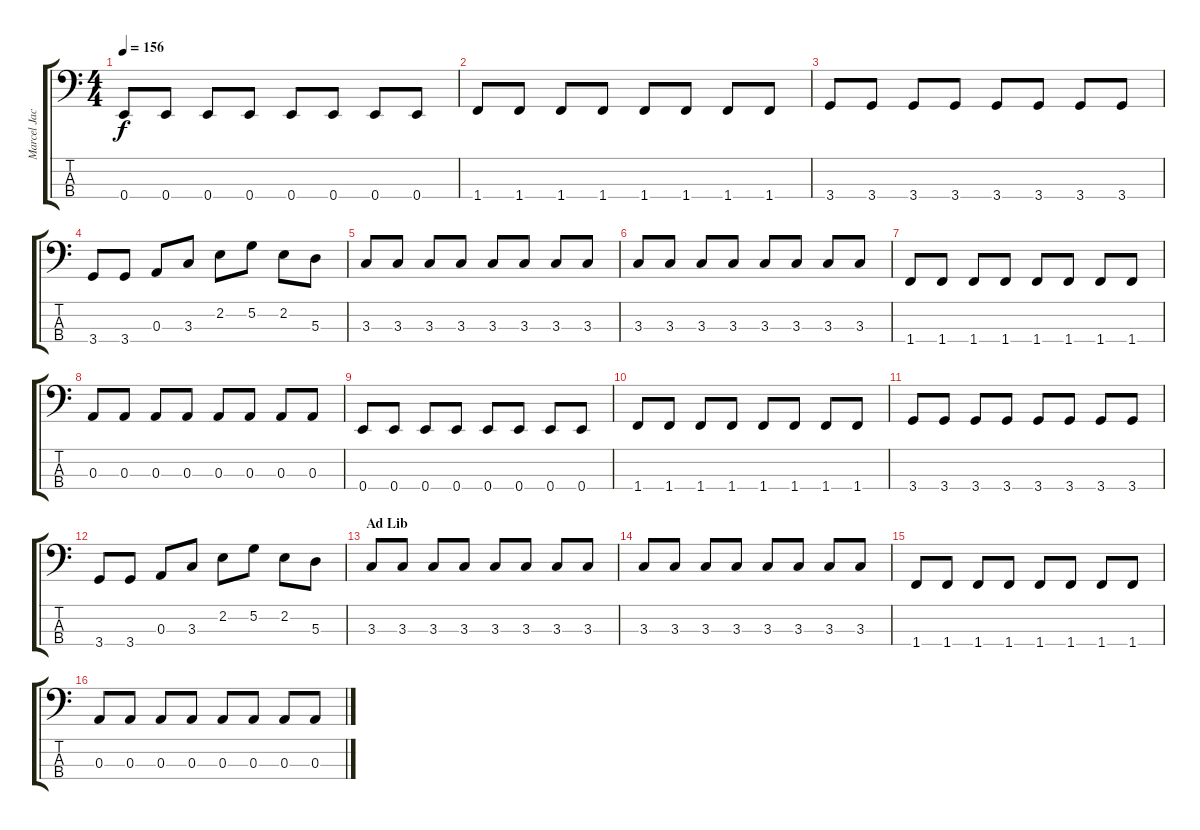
\track ("Marcel Jacob" "Marcel Jac") {instrument electricbasspick}
\staff {score tabs}
\tuning (G2 D2 A1 E1) {hide}
\ts (4 4)
\tempo 156
\clef f4
\ks c
0.4.8{dy f} 0.4.8 0.4.8 0.4.8 0.4.8 0.4.8 0.4.8 0.4.8 |
1.4.8 1.4.8 1.4.8 1.4.8 1.4.8 1.4.8 1.4.8 1.4.8 |
3.4.8 3.4.8 3.4.8 3.4.8 3.4.8 3.4.8 3.4.8 3.4.8 |
3.4.8 3.4.8 0.3.8 3.3.8 2.2.8 5.2.8 2.2.8 5.3.8 |
3.3.8 3.3.8 3.3.8 3.3.8 3.3.8 3.3.8 3.3.8 3.3.8 |
3.3.8 3.3.8 3.3.8 3.3.8 3.3.8 3.3.8 3.3.8 3.3.8 |
1.4.8 1.4.8 1.4.8 1.4.8 1.4.8 1.4.8 1.4.8 1.4.8 |
0.3.8 0.3.8 0.3.8 0.3.8 0.3.8 0.3.8 0.3.8 0.3.8 |
0.4.8 0.4.8 0.4.8 0.4.8 0.4.8 0.4.8 0.4.8 0.4.8 |
1.4.8 1.4.8 1.4.8 1.4.8 1.4.8 1.4.8 1.4.8 1.4.8 |
3.4.8 3.4.8 3.4.8 3.4.8 3.4.8 3.4.8 3.4.8 3.4.8 |
3.4.8 3.4.8 0.3.8 3.3.8 2.2.8 5.2.8 2.2.8 5.3.8 |
\section ("" "Ad Lib")
3.3.8 3.3.8 3.3.8 3.3.8 3.3.8 3.3.8 3.3.8 3.3.8 |
3.3.8 3.3.8 3.3.8 3.3.8 3.3.8 3.3.8 3.3.8 3.3.8 |
1.4.8 1.4.8 1.4.8 1.4.8 1.4.8 1.4.8 1.4.8 1.4.8 |
0.3.8 0.3.8 0.3.8 0.3.8 0.3.8 0.3.8 0.3.8 0.3.8
